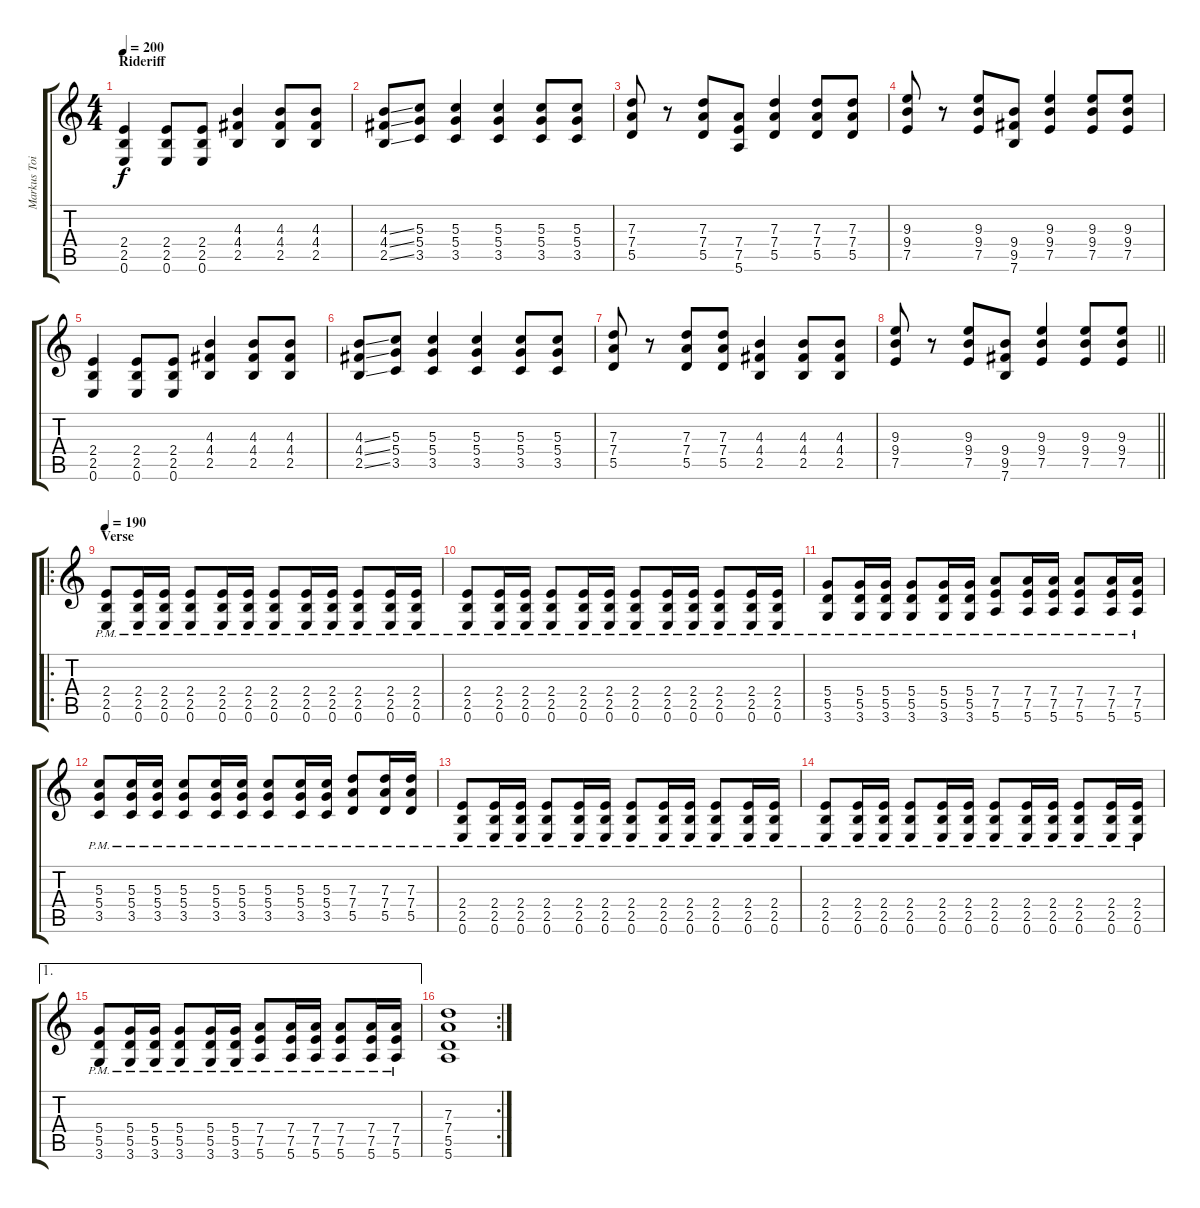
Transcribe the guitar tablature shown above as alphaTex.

\track ("Markus Toivonen" "Markus Toi") {instrument distortionguitar}
\staff {score tabs}
\tuning (E4 B3 G3 D3 A2 E2) {hide}
\ts (4 4)
\section ("" "Rideriff")
\tempo 200
\clef g2
\ks c
(2.4 2.5 0.6).4{dy f} (2.4 2.5 0.6).8 (2.4 2.5 0.6).8 (4.3 4.4 2.5).4 (4.3 4.4 2.5).8 (4.3 4.4 2.5).8 |
(4.3{ss} 4.4{ss} 2.5{ss}).8 (5.3 5.4 3.5).8 (5.3 5.4 3.5).4 (5.3 5.4 3.5).4 (5.3 5.4 3.5).8 (5.3 5.4 3.5).8 |
(7.3 7.4 5.5).8 r.8 (7.3 7.4 5.5).8 (7.4 7.5 5.6).8 (7.3 7.4 5.5).4 (7.3 7.4 5.5).8 (7.3 7.4 5.5).8 |
(9.3 9.4 7.5).8 r.8 (9.3 9.4 7.5).8 (9.4 9.5 7.6).8 (9.3 9.4 7.5).4 (9.3 9.4 7.5).8 (9.3 9.4 7.5).8 |
(2.4 2.5 0.6).4 (2.4 2.5 0.6).8 (2.4 2.5 0.6).8 (4.3 4.4 2.5).4 (4.3 4.4 2.5).8 (4.3 4.4 2.5).8 |
(4.3{ss} 4.4{ss} 2.5{ss}).8 (5.3 5.4 3.5).8 (5.3 5.4 3.5).4 (5.3 5.4 3.5).4 (5.3 5.4 3.5).8 (5.3 5.4 3.5).8 |
(7.3 7.4 5.5).8 r.8 (7.3 7.4 5.5).8 (7.3 7.4 5.5).8 (4.3 4.4 2.5).4 (4.3 4.4 2.5).8 (4.3 4.4 2.5).8 |
\barLineRight lightlight
(9.3 9.4 7.5).8 r.8 (9.3 9.4 7.5).8 (9.4 9.5 7.6).8 (9.3 9.4 7.5).4 (9.3 9.4 7.5).8 (9.3 9.4 7.5).8 |
\ro
\section ("" "Verse")
\tempo 190
(2.4{pm} 2.5{pm} 0.6{pm}).8 (2.4{pm} 2.5{pm} 0.6{pm}).16 (2.4{pm} 2.5{pm} 0.6{pm}).16 (2.4{pm} 2.5{pm} 0.6{pm}).8 (2.4{pm} 2.5{pm} 0.6{pm}).16 (2.4{pm} 2.5{pm} 0.6{pm}).16 (2.4{pm} 2.5{pm} 0.6{pm}).8 (2.4{pm} 2.5{pm} 0.6{pm}).16 (2.4{pm} 2.5{pm} 0.6{pm}).16 (2.4{pm} 2.5{pm} 0.6{pm}).8 (2.4{pm} 2.5{pm} 0.6{pm}).16 (2.4{pm} 2.5{pm} 0.6{pm}).16 |
(2.4{pm} 2.5{pm} 0.6{pm}).8 (2.4{pm} 2.5{pm} 0.6{pm}).16 (2.4{pm} 2.5{pm} 0.6{pm}).16 (2.4{pm} 2.5{pm} 0.6{pm}).8 (2.4{pm} 2.5{pm} 0.6{pm}).16 (2.4{pm} 2.5{pm} 0.6{pm}).16 (2.4{pm} 2.5{pm} 0.6{pm}).8 (2.4{pm} 2.5{pm} 0.6{pm}).16 (2.4{pm} 2.5{pm} 0.6{pm}).16 (2.4{pm} 2.5{pm} 0.6{pm}).8 (2.4{pm} 2.5{pm} 0.6{pm}).16 (2.4{pm} 2.5{pm} 0.6{pm}).16 |
(5.4{pm} 5.5{pm} 3.6{pm}).8 (5.4{pm} 5.5{pm} 3.6{pm}).16 (5.4{pm} 5.5{pm} 3.6{pm}).16 (5.4{pm} 5.5{pm} 3.6{pm}).8 (5.4{pm} 5.5{pm} 3.6{pm}).16 (5.4{pm} 5.5{pm} 3.6{pm}).16 (7.4{pm} 7.5{pm} 5.6{pm}).8 (7.4{pm} 7.5{pm} 5.6{pm}).16 (7.4{pm} 7.5{pm} 5.6{pm}).16 (7.4{pm} 7.5{pm} 5.6{pm}).8 (7.4{pm} 7.5{pm} 5.6{pm}).16 (7.4{pm} 7.5{pm} 5.6{pm}).16 |
(5.3{pm} 5.4{pm} 3.5{pm}).8 (5.3{pm} 5.4{pm} 3.5{pm}).16 (5.3{pm} 5.4{pm} 3.5{pm}).16 (5.3{pm} 5.4{pm} 3.5{pm}).8 (5.3{pm} 5.4{pm} 3.5{pm}).16 (5.3{pm} 5.4{pm} 3.5{pm}).16 (5.3{pm} 5.4{pm} 3.5{pm}).8 (5.3{pm} 5.4{pm} 3.5{pm}).16 (5.3{pm} 5.4{pm} 3.5{pm}).16 (7.3{pm} 7.4{pm} 5.5{pm}).8 (7.3{pm} 7.4{pm} 5.5{pm}).16 (7.3{pm} 7.4{pm} 5.5{pm}).16 |
(2.4{pm} 2.5{pm} 0.6{pm}).8 (2.4{pm} 2.5{pm} 0.6{pm}).16 (2.4{pm} 2.5{pm} 0.6{pm}).16 (2.4{pm} 2.5{pm} 0.6{pm}).8 (2.4{pm} 2.5{pm} 0.6{pm}).16 (2.4{pm} 2.5{pm} 0.6{pm}).16 (2.4{pm} 2.5{pm} 0.6{pm}).8 (2.4{pm} 2.5{pm} 0.6{pm}).16 (2.4{pm} 2.5{pm} 0.6{pm}).16 (2.4{pm} 2.5{pm} 0.6{pm}).8 (2.4{pm} 2.5{pm} 0.6{pm}).16 (2.4{pm} 2.5{pm} 0.6{pm}).16 |
(2.4{pm} 2.5{pm} 0.6{pm}).8 (2.4{pm} 2.5{pm} 0.6{pm}).16 (2.4{pm} 2.5{pm} 0.6{pm}).16 (2.4{pm} 2.5{pm} 0.6{pm}).8 (2.4{pm} 2.5{pm} 0.6{pm}).16 (2.4{pm} 2.5{pm} 0.6{pm}).16 (2.4{pm} 2.5{pm} 0.6{pm}).8 (2.4{pm} 2.5{pm} 0.6{pm}).16 (2.4{pm} 2.5{pm} 0.6{pm}).16 (2.4{pm} 2.5{pm} 0.6{pm}).8 (2.4{pm} 2.5{pm} 0.6{pm}).16 (2.4{pm} 2.5{pm} 0.6{pm}).16 |
\ae 1
(5.4{pm} 5.5{pm} 3.6{pm}).8 (5.4{pm} 5.5{pm} 3.6{pm}).16 (5.4{pm} 5.5{pm} 3.6{pm}).16 (5.4{pm} 5.5{pm} 3.6{pm}).8 (5.4{pm} 5.5{pm} 3.6{pm}).16 (5.4{pm} 5.5{pm} 3.6{pm}).16 (7.4{pm} 7.5{pm} 5.6{pm}).8 (7.4{pm} 7.5{pm} 5.6{pm}).16 (7.4{pm} 7.5{pm} 5.6{pm}).16 (7.4{pm} 7.5{pm} 5.6{pm}).8 (7.4{pm} 7.5{pm} 5.6{pm}).16 (7.4{pm} 7.5{pm} 5.6{pm}).16 |
\rc 2
(7.3 7.4 5.5 5.6).1
